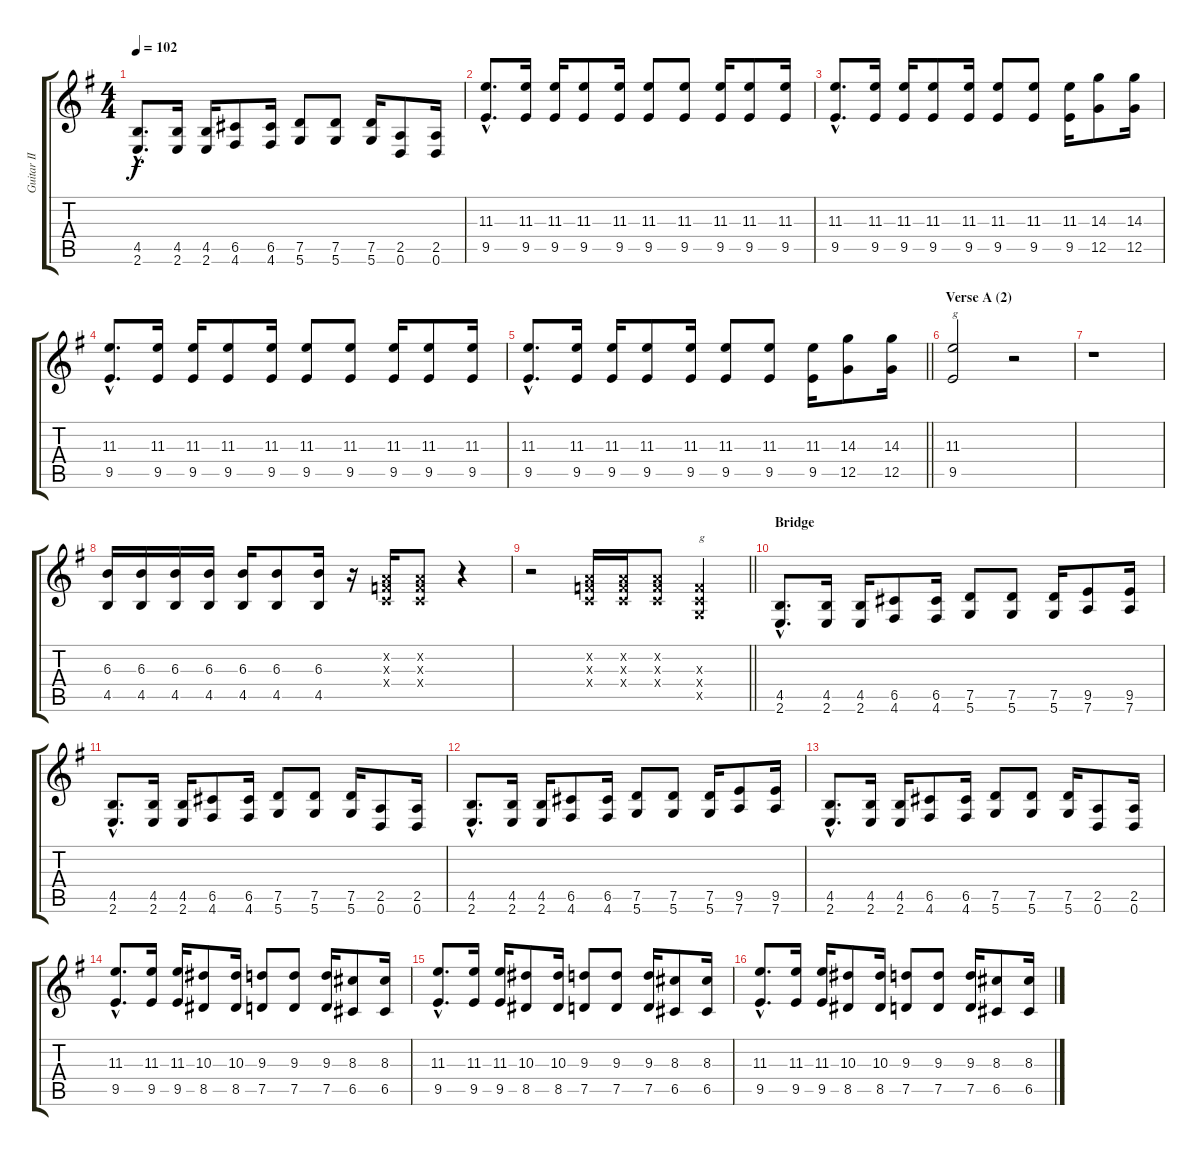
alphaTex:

\track ("Guitar II" "Guitar II") {instrument distortionguitar}
\staff {score tabs}
\tuning (D4 A3 F3 C3 G2 D2) {hide}
\ts (4 4)
\tempo 102
\clef g2
\ks eminor
(4.5{hac} 2.6{hac}).8{d dy f} (4.5 2.6).16 (4.5 2.6).16 (6.5 4.6).8 (6.5 4.6).16 (7.5 5.6).8 (7.5 5.6).8 (7.5 5.6).16 (2.5 0.6).8 (2.5 0.6).16 |
(11.3{hac} 9.5{hac}).8{d} (11.3 9.5).16 (11.3 9.5).16 (11.3 9.5).8 (11.3 9.5).16 (11.3 9.5).8 (11.3 9.5).8 (11.3 9.5).16 (11.3 9.5).8 (11.3 9.5).16 |
(11.3{hac} 9.5{hac}).8{d} (11.3 9.5).16 (11.3 9.5).16 (11.3 9.5).8 (11.3 9.5).16 (11.3 9.5).8 (11.3 9.5).8 (11.3 9.5).16 (14.3 12.5).8 (14.3 12.5).16 |
(11.3{hac} 9.5{hac}).8{d} (11.3 9.5).16 (11.3 9.5).16 (11.3 9.5).8 (11.3 9.5).16 (11.3 9.5).8 (11.3 9.5).8 (11.3 9.5).16 (11.3 9.5).8 (11.3 9.5).16 |
\barLineRight lightlight
(11.3{hac} 9.5{hac}).8{d} (11.3 9.5).16 (11.3 9.5).16 (11.3 9.5).8 (11.3 9.5).16 (11.3 9.5).8 (11.3 9.5).8 (11.3 9.5).16 (14.3 12.5).8 (14.3 12.5).16 |
\section ("" "Verse A (2)")
(11.3 9.5).2{txt "g"} r.2 |
r.1 |
(6.3 4.5).16 (6.3 4.5).16 (6.3 4.5).16 (6.3 4.5).16 (6.3 4.5).16 (6.3 4.5).8 (6.3 4.5).16 r.16 (0.2{x} 0.3{x} 0.4{x}).16 (0.2{x} 0.3{x} 0.4{x}).8 r.4 |
\barLineRight lightlight
r.2 (0.2{x} 0.3{x} 0.4{x}).16 (0.2{x} 0.3{x} 0.4{x}).16 (0.2{x} 0.3{x} 0.4{x}).8 (0.3{x} 0.4{x} 0.5{x}).4{txt "g"} |
\section ("" "Bridge")
(4.5{hac} 2.6{hac}).8{d} (4.5 2.6).16 (4.5 2.6).16 (6.5 4.6).8 (6.5 4.6).16 (7.5 5.6).8 (7.5 5.6).8 (7.5 5.6).16 (9.5 7.6).8 (9.5 7.6).16 |
(4.5{hac} 2.6{hac}).8{d} (4.5 2.6).16 (4.5 2.6).16 (6.5 4.6).8 (6.5 4.6).16 (7.5 5.6).8 (7.5 5.6).8 (7.5 5.6).16 (2.5 0.6).8 (2.5 0.6).16 |
(4.5{hac} 2.6{hac}).8{d} (4.5 2.6).16 (4.5 2.6).16 (6.5 4.6).8 (6.5 4.6).16 (7.5 5.6).8 (7.5 5.6).8 (7.5 5.6).16 (9.5 7.6).8 (9.5 7.6).16 |
(4.5{hac} 2.6{hac}).8{d} (4.5 2.6).16 (4.5 2.6).16 (6.5 4.6).8 (6.5 4.6).16 (7.5 5.6).8 (7.5 5.6).8 (7.5 5.6).16 (2.5 0.6).8 (2.5 0.6).16 |
(11.3{hac} 9.5{hac}).8{d} (11.3 9.5).16 (11.3 9.5).16 (10.3 8.5).8 (10.3 8.5).16 (9.3 7.5).8 (9.3 7.5).8 (9.3 7.5).16 (8.3 6.5).8 (8.3 6.5).16 |
(11.3{hac} 9.5{hac}).8{d} (11.3 9.5).16 (11.3 9.5).16 (10.3 8.5).8 (10.3 8.5).16 (9.3 7.5).8 (9.3 7.5).8 (9.3 7.5).16 (8.3 6.5).8 (8.3 6.5).16 |
(11.3{hac} 9.5{hac}).8{d} (11.3 9.5).16 (11.3 9.5).16 (10.3 8.5).8 (10.3 8.5).16 (9.3 7.5).8 (9.3 7.5).8 (9.3 7.5).16 (8.3 6.5).8 (8.3 6.5).16
